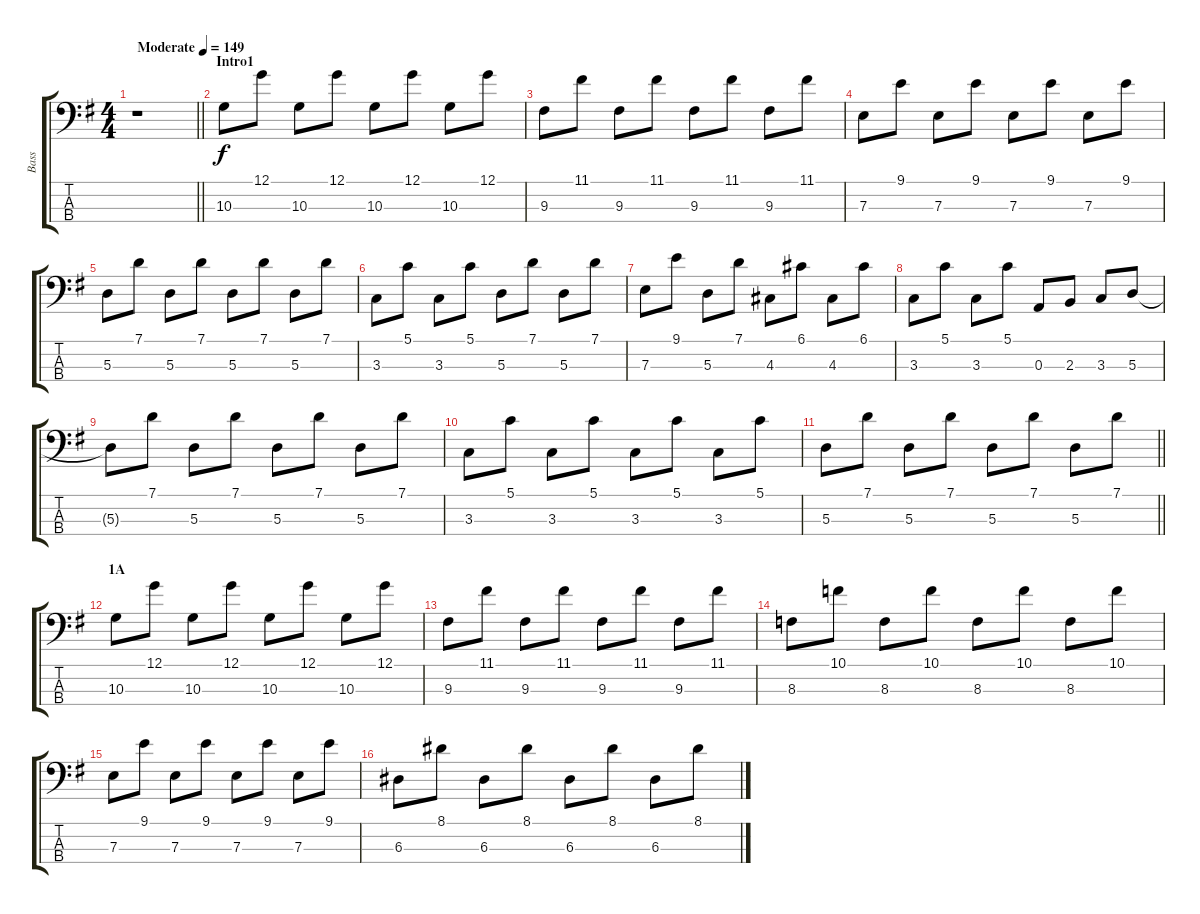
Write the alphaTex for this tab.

\track ("Bass" "Bass") {instrument electricbassfinger}
\staff {score tabs}
\tuning (G2 D2 A1 E1) {hide}
\ts (4 4)
\tempo (149 "Moderate")
\clef f4
\barLineRight lightlight
\ks g
r.1{dy f instrument electricbassfinger} |
\section ("" "Intro1")
10.3.8 12.1.8 10.3.8 12.1.8 10.3.8 12.1.8 10.3.8 12.1.8 |
9.3.8 11.1.8 9.3.8 11.1.8 9.3.8 11.1.8 9.3.8 11.1.8 |
7.3.8 9.1.8 7.3.8 9.1.8 7.3.8 9.1.8 7.3.8 9.1.8 |
5.3.8 7.1.8 5.3.8 7.1.8 5.3.8 7.1.8 5.3.8 7.1.8 |
3.3.8 5.1.8 3.3.8 5.1.8 5.3.8 7.1.8 5.3.8 7.1.8 |
7.3.8 9.1.8 5.3.8 7.1.8 4.3.8 6.1.8 4.3.8 6.1.8 |
3.3.8 5.1.8 3.3.8 5.1.8 0.3.8 2.3.8 3.3.8 5.3.8 |
5.3{t}.8 7.1.8 5.3.8 7.1.8 5.3.8 7.1.8 5.3.8 7.1.8 |
3.3.8 5.1.8 3.3.8 5.1.8 3.3.8 5.1.8 3.3.8 5.1.8 |
\barLineRight lightlight
5.3.8 7.1.8 5.3.8 7.1.8 5.3.8 7.1.8 5.3.8 7.1.8 |
\section ("" "1A")
10.3.8 12.1.8 10.3.8 12.1.8 10.3.8 12.1.8 10.3.8 12.1.8 |
9.3.8 11.1.8 9.3.8 11.1.8 9.3.8 11.1.8 9.3.8 11.1.8 |
8.3.8 10.1.8 8.3.8 10.1.8 8.3.8 10.1.8 8.3.8 10.1.8 |
7.3.8 9.1.8 7.3.8 9.1.8 7.3.8 9.1.8 7.3.8 9.1.8 |
6.3.8 8.1.8 6.3.8 8.1.8 6.3.8 8.1.8 6.3.8 8.1.8
